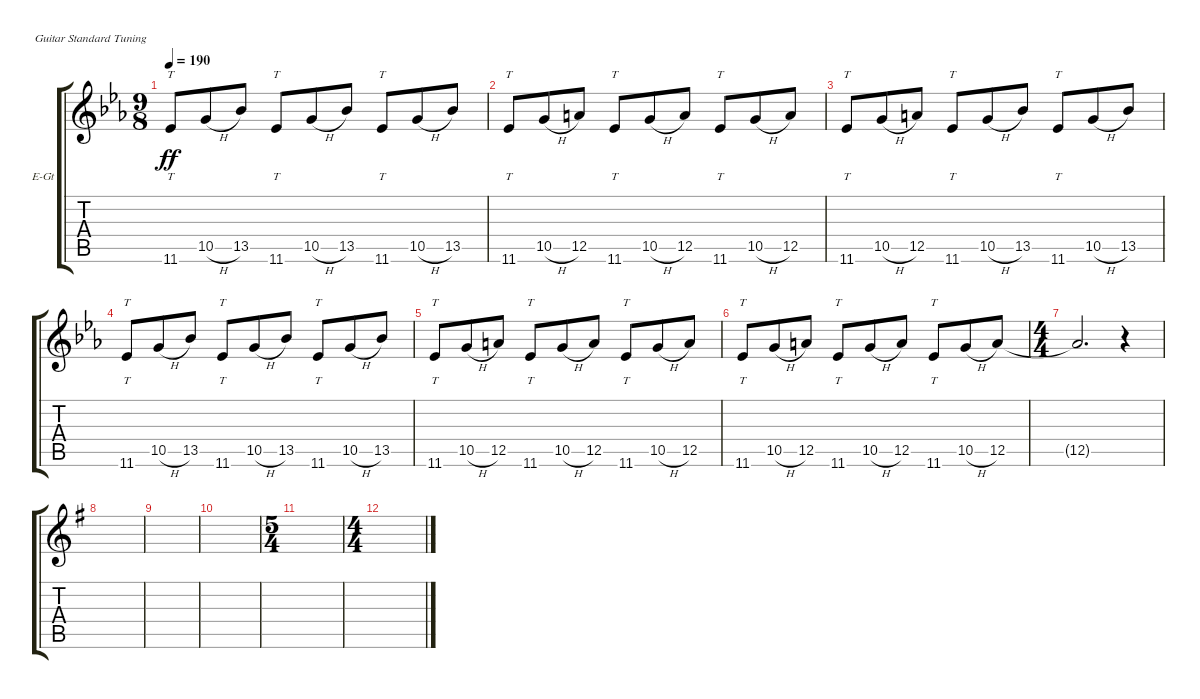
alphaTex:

\defaultSystemsLayout 4
\bracketExtendMode groupsimilarinstruments
\firstSystemTrackNameOrientation horizontal
\otherSystemsTrackNameOrientation horizontal
\track ("Guitar Clean Tapping" "E-Gt") {instrument distortionguitar}
\staff {score tabs}
\tuning (E4 B3 G3 D3 A2 E2)
\ts (9 8)
\tempo 190
\clef g2
\scale
0.333333
\ks cminor
11.6.8{tt dy ff} 10.5{h}.8 13.5.8 11.6.8{tt} 10.5{h}.8 13.5.8 11.6.8{tt} 10.5{h}.8 13.5.8 |
\scale
0.333333 11.6.8{tt} 10.5{h}.8 12.5.8 11.6.8{tt} 10.5{h}.8 12.5.8 11.6.8{tt} 10.5{h}.8 12.5.8 |
\scale
0.333333 11.6.8{tt} 10.5{h}.8 12.5.8 11.6.8{tt} 10.5{h}.8 13.5.8 11.6.8{tt} 10.5{h}.8 13.5.8 |
\scale
0.333333 11.6.8{tt} 10.5{h}.8 13.5.8 11.6.8{tt} 10.5{h}.8 13.5.8 11.6.8{tt} 10.5{h}.8 13.5.8 |
11.6.8{tt} 10.5{h}.8 12.5.8 11.6.8{tt} 10.5{h}.8 12.5.8 11.6.8{tt} 10.5{h}.8 12.5.8 |
11.6.8{tt} 10.5{h}.8 12.5.8 11.6.8{tt} 10.5{h}.8 12.5.8 11.6.8{tt} 10.5{h}.8 12.5.8 |
\ts (4 4)
12.5{t}.2{d} r.4 |
\ks eminor
|
|
|
\ts (5 4)
|
\ts (4 4)
